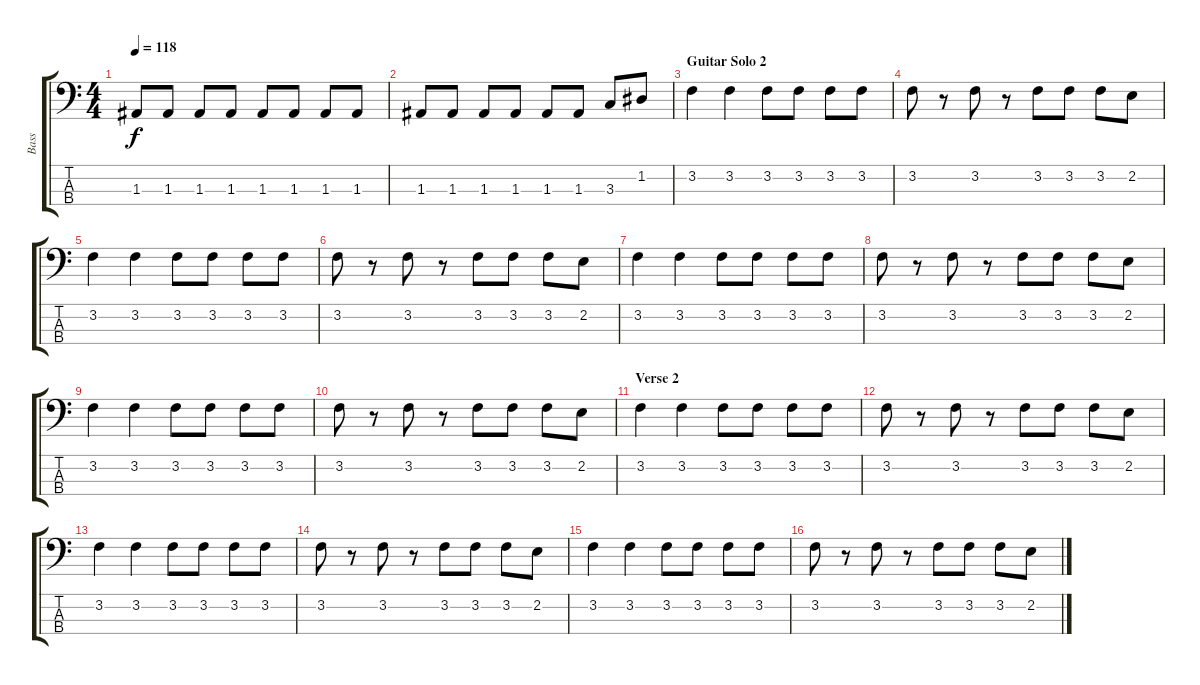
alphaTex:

\track ("Bass" "Bass") {instrument electricbasspick}
\staff {score tabs}
\tuning (G2 D2 A1 E1) {hide}
\ts (4 4)
\tempo 118
\clef f4
\ks c
1.3.8{dy f} 1.3.8 1.3.8 1.3.8 1.3.8 1.3.8 1.3.8 1.3.8 |
1.3.8 1.3.8 1.3.8 1.3.8 1.3.8 1.3.8 3.3.8 1.2.8 |
\section ("" "Guitar Solo 2")
3.2.4 3.2.4 3.2.8 3.2.8 3.2.8 3.2.8 |
3.2.8 r.8 3.2.8 r.8 3.2.8 3.2.8 3.2.8 2.2.8 |
3.2.4 3.2.4 3.2.8 3.2.8 3.2.8 3.2.8 |
3.2.8 r.8 3.2.8 r.8 3.2.8 3.2.8 3.2.8 2.2.8 |
3.2.4 3.2.4 3.2.8 3.2.8 3.2.8 3.2.8 |
3.2.8 r.8 3.2.8 r.8 3.2.8 3.2.8 3.2.8 2.2.8 |
3.2.4 3.2.4 3.2.8 3.2.8 3.2.8 3.2.8 |
3.2.8 r.8 3.2.8 r.8 3.2.8 3.2.8 3.2.8 2.2.8 |
\section ("" "Verse 2")
3.2.4 3.2.4 3.2.8 3.2.8 3.2.8 3.2.8 |
3.2.8 r.8 3.2.8 r.8 3.2.8 3.2.8 3.2.8 2.2.8 |
3.2.4 3.2.4 3.2.8 3.2.8 3.2.8 3.2.8 |
3.2.8 r.8 3.2.8 r.8 3.2.8 3.2.8 3.2.8 2.2.8 |
3.2.4 3.2.4 3.2.8 3.2.8 3.2.8 3.2.8 |
3.2.8 r.8 3.2.8 r.8 3.2.8 3.2.8 3.2.8 2.2.8
